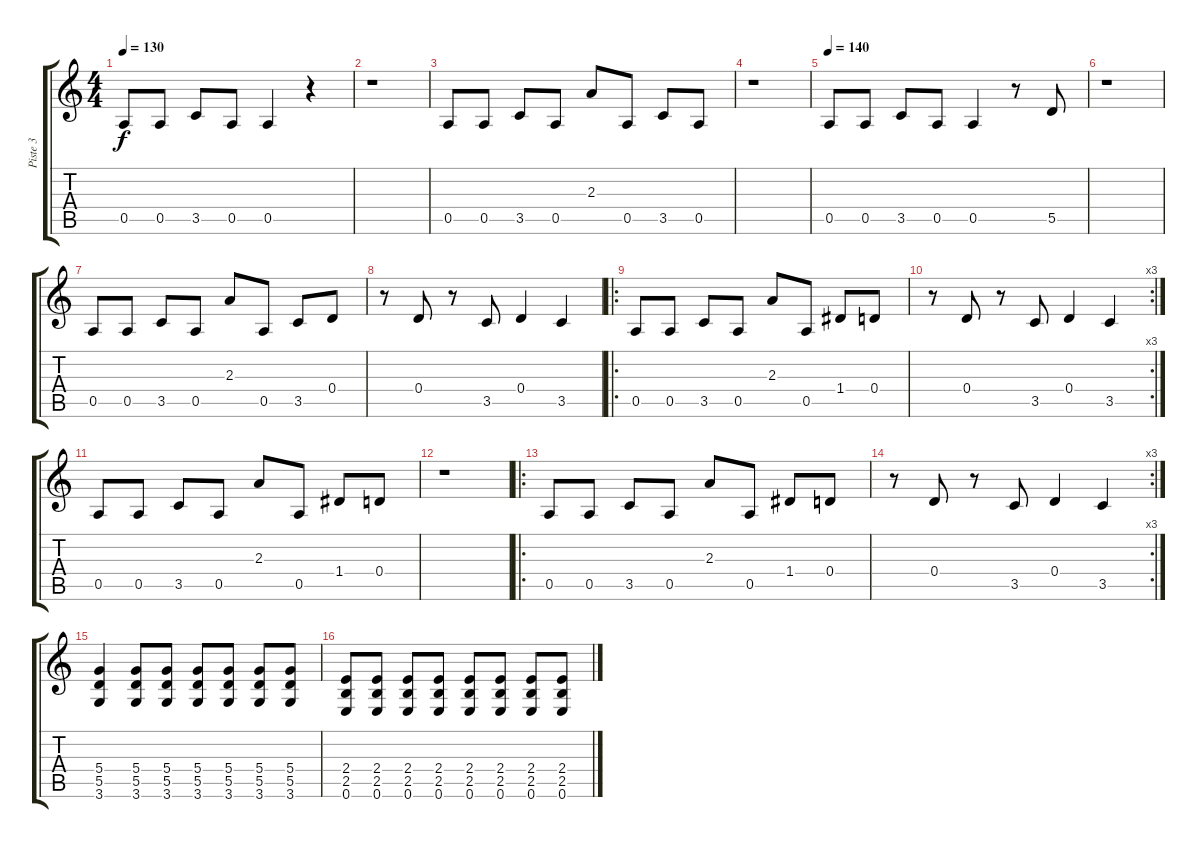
\track ("Piste 3" "Piste 3") {instrument overdrivenguitar}
\staff {score tabs}
\tuning (E4 B3 G3 D3 A2 E2) {hide}
\ts (4 4)
\tempo 130
\tempo 140
\tempo 130
\clef g2
\ks c
0.5.8{dy f instrument overdrivenguitar} 0.5.8 3.5.8 0.5.8 0.5.4 r.4 |
r.1 |
0.5.8 0.5.8 3.5.8 0.5.8 2.3.8 0.5.8 3.5.8 0.5.8 |
r.1 |
\tempo 140
0.5.8 0.5.8 3.5.8 0.5.8 0.5.4 r.8 5.5.8 |
r.1 |
0.5.8 0.5.8 3.5.8 0.5.8 2.3.8 0.5.8 3.5.8 0.4.8 |
r.8 0.4.8 r.8 3.5.8 0.4.4 3.5.4 |
\ro
0.5.8 0.5.8 3.5.8 0.5.8 2.3.8 0.5.8 1.4.8 0.4.8 |
\rc 3
r.8 0.4.8 r.8 3.5.8 0.4.4 3.5.4 |
0.5.8 0.5.8 3.5.8 0.5.8 2.3.8 0.5.8 1.4.8 0.4.8 |
r.1 |
\ro
0.5.8 0.5.8 3.5.8 0.5.8 2.3.8 0.5.8 1.4.8 0.4.8 |
\rc 3
r.8 0.4.8 r.8 3.5.8 0.4.4 3.5.4 |
(5.4 5.5 3.6).4 (5.4 5.5 3.6).8 (5.4 5.5 3.6).8 (5.4 5.5 3.6).8 (5.4 5.5 3.6).8 (5.4 5.5 3.6).8 (5.4 5.5 3.6).8 |
(2.4 2.5 0.6).8 (2.4 2.5 0.6).8 (2.4 2.5 0.6).8 (2.4 2.5 0.6).8 (2.4 2.5 0.6).8 (2.4 2.5 0.6).8 (2.4 2.5 0.6).8 (2.4 2.5 0.6).8
